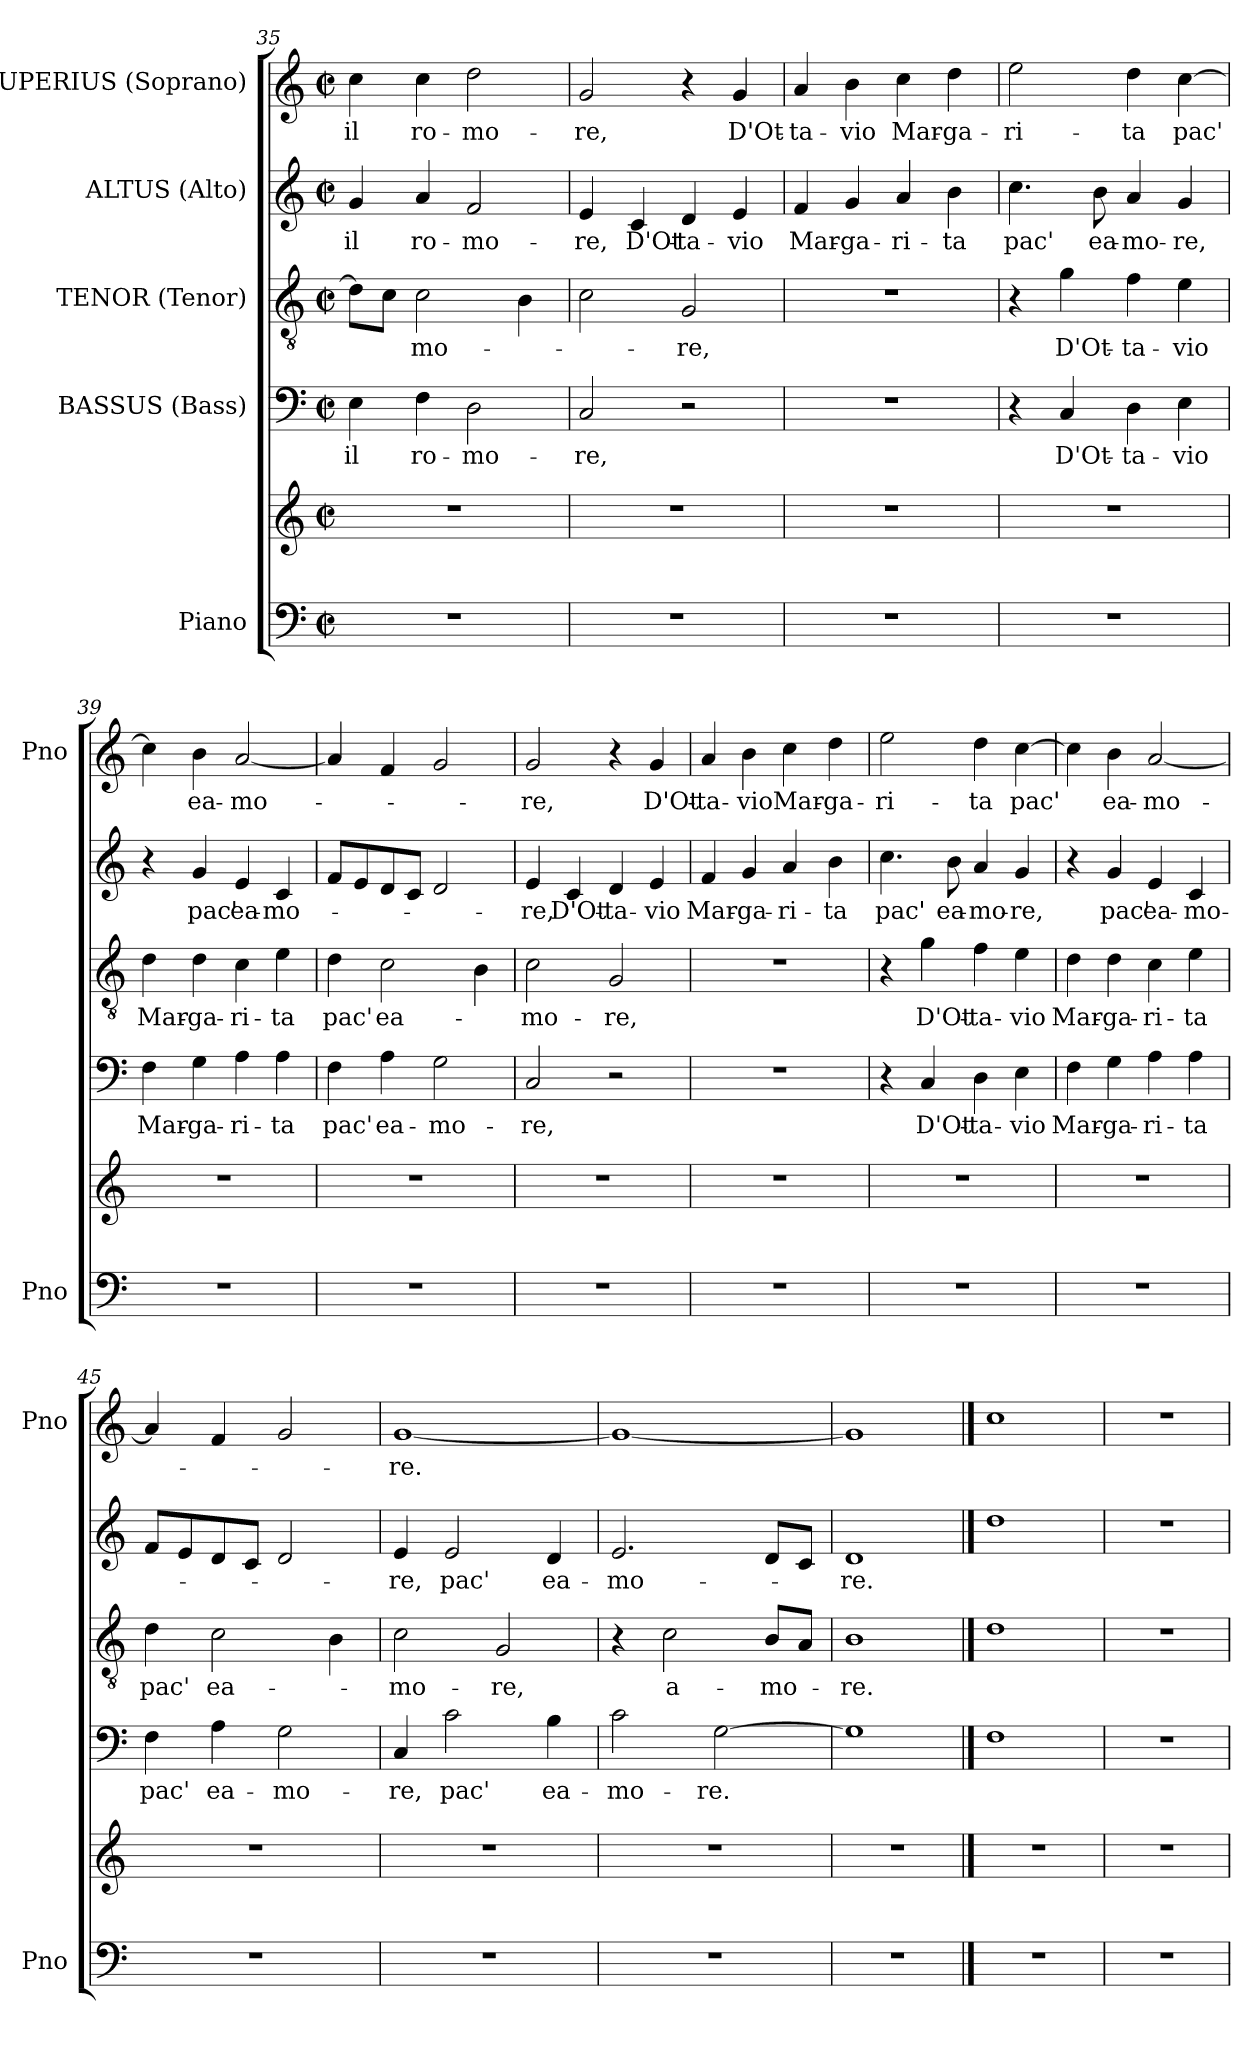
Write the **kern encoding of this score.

**kern	**kern	**kern	**text	**kern	**text	**kern	**text	**kern	**text
*part5	*part5	*part4	*part4	*part3	*part3	*part2	*part2	*part1	*part1
*staff6	*staff5	*staff4	*staff4	*staff3	*staff3	*staff2	*staff2	*staff1	*staff1
*I"Piano	*	*I"BASSUS (Bass)	*	*I"TENOR (Tenor)	*	*I"ALTUS (Alto)	*	*I"SUPERIUS (Soprano)	*
*I'Pno	*	*	*	*	*	*	*	*I'Pno	*
*clefF4	*clefG2	*clefF4	*	*clefGv2	*	*clefG2	*	*clefG2	*
*k[]	*k[]	*k[]	*	*k[]	*	*k[]	*	*k[]	*
*C:	*C:	*C:	*	*C:	*	*C:	*	*C:	*
*M2/2	*M2/2	*M2/2	*	*M2/2	*	*M2/2	*	*M2/2	*
*met(c|)	*met(c|)	*met(c|)	*	*met(c|)	*	*met(c|)	*	*met(c|)	*
=35	=35	=35	=35	=35	=35	=35	=35	=35	=35
1r	1r	4E\	il	8d\L]	.	4g/	il	4cc\	il
.	.	.	.	8c\J	.	.	.	.	.
.	.	4F\	ro-	2c\	-mo-	4a/	ro-	4cc\	ro-
.	.	2D\	-mo-	.	.	2f/	-mo-	2dd\	-mo-
.	.	.	.	4B\	.	.	.	.	.
=36	=36	=36	=36	=36	=36	=36	=36	=36	=36
1r	1r	2C/	-re,	2c\	.	4e/	-re,	2g/	-re,
.	.	.	.	.	.	4c/	D'Ot-	.	.
.	.	2r	.	2G/	-re,	4d/	-ta-	4r	.
.	.	.	.	.	.	4e/	-vio	4g/	D'Ot-
=37	=37	=37	=37	=37	=37	=37	=37	=37	=37
1r	1r	1r	.	1r	.	4f/	Mar-	4a/	-ta-
.	.	.	.	.	.	4g/	-ga-	4b\	-vio
.	.	.	.	.	.	4a/	-ri-	4cc\	Mar-
.	.	.	.	.	.	4b\	-ta	4dd\	-ga-
!!LO:LB:g=z
=38	=38	=38	=38	=38	=38	=38	=38	=38	=38
1r	1r	4r	.	4r	.	4.cc\	pac'	2ee\	-­ri-
.	.	4C/	D'Ot-	4g\	D'Ot-	.	.	.	.
.	.	.	.	.	.	8b\	ea-	.	.
.	.	4D\	-ta-	4f\	-ta-	4a/	-mo-	4dd\	-ta
.	.	4E\	-vio	4e\	-vio	4g/	-re,	[4cc\	pac'
=39	=39	=39	=39	=39	=39	=39	=39	=39	=39
1r	1r	4F\	Mar-	4d\	Mar-	4r	.	4cc\]	.
.	.	4G\	-ga-	4d\	-ga-	4g/	pac'	4b\	ea-
.	.	4A\	-ri-	4c\	-ri-	4e/	ea-	[2a/	-mo-
.	.	4A\	-ta	4e\	-ta	4c/	-mo-	.	.
=40	=40	=40	=40	=40	=40	=40	=40	=40	=40
1r	1r	4F\	pac'	4d\	pac'	8f/L	.	4a/]	.
.	.	.	.	.	.	8e/	.	.	.
.	.	4A\	ea-	2c\	ea-	8d/	.	4f/	.
.	.	.	.	.	.	8c/J	.	.	.
.	.	2G\	-mo-	.	.	2d/	.	2g/	.
.	.	.	.	4B\	.	.	.	.	.
=41	=41	=41	=41	=41	=41	=41	=41	=41	=41
1r	1r	2C/	-re,	2c\	-mo-	4e/	-re,	2g/	-re,
.	.	.	.	.	.	4c/	D'Ot-	.	.
.	.	2r	.	2G/	-re,	4d/	-ta-	4r	.
.	.	.	.	.	.	4e/	-vio	4g/	D'Ot-
=42	=42	=42	=42	=42	=42	=42	=42	=42	=42
1r	1r	1r	.	1r	.	4f/	Mar-	4a/	-ta-
.	.	.	.	.	.	4g/	-ga-	4b\	-vio
.	.	.	.	.	.	4a/	-ri-	4cc\	Mar-
.	.	.	.	.	.	4b\	-ta	4dd\	-ga-
!!LO:LB:g=z
=43	=43	=43	=43	=43	=43	=43	=43	=43	=43
1r	1r	4r	.	4r	.	4.cc\	pac'	2ee\	-­ri-
.	.	4C/	D'Ot-	4g\	D'Ot-	.	.	.	.
.	.	.	.	.	.	8b\	ea-	.	.
.	.	4D\	-ta-	4f\	-ta-	4a/	-mo-	4dd\	-ta
.	.	4E\	-vio	4e\	-vio	4g/	-re,	[4cc\	pac'
=44	=44	=44	=44	=44	=44	=44	=44	=44	=44
1r	1r	4F\	Mar-	4d\	Mar-	4r	.	4cc\]	.
.	.	4G\	-ga-	4d\	-ga-	4g/	pac'	4b\	ea-
.	.	4A\	-ri-	4c\	-ri-	4e/	ea-	[2a/	-mo-
.	.	4A\	-ta	4e\	-ta	4c/	-mo-	.	.
=45	=45	=45	=45	=45	=45	=45	=45	=45	=45
1r	1r	4F\	pac'	4d\	pac'	8f/L	.	4a/]	.
.	.	.	.	.	.	8e/	.	.	.
.	.	4A\	ea-	2c\	ea-	8d/	.	4f/	.
.	.	.	.	.	.	8c/J	.	.	.
.	.	2G\	-mo-	.	.	2d/	.	2g/	.
.	.	.	.	4B\	.	.	.	.	.
=46	=46	=46	=46	=46	=46	=46	=46	=46	=46
1r	1r	4C/	-re,	2c\	-mo-	4e/	-re,	[1g	-re.
.	.	2c\	pac'	.	.	2e/	pac'	.	.
.	.	.	.	2G/	-re,	.	.	.	.
.	.	4B\	ea-	.	.	4d/	ea-	.	.
=47	=47	=47	=47	=47	=47	=47	=47	=47	=47
1r	1r	2c\	-mo-	4r	.	2.e/	-mo-	1g_	.
.	.	.	.	2c\	a-	.	.	.	.
.	.	[2G\	-re.	.	.	.	.	.	.
.	.	.	.	8B/L	-mo-	8d/L	.	.	.
.	.	.	.	8A/J	.	8c/J	.	.	.
=48	=48	=48	=48	=48	=48	=48	=48	=48	=48
1r	1r	1G]	.	1B	-re.	1d	-re.	1g]	.
!!LO:PB:g=z
==49	==49	==49	==49	==49	==49	==49	==49	==49	==49
1r	1r	1F	.	1d	.	1dd	.	1cc	.
!!LO:LB:g=z
=50	=50	=50	=50	=50	=50	=50	=50	=50	=50
1r	1r	1r	.	1r	.	1r	.	1r	.
=	=	=	=	=	=	=	=	=	=
*-	*-	*-	*-	*-	*-	*-	*-	*-	*-
